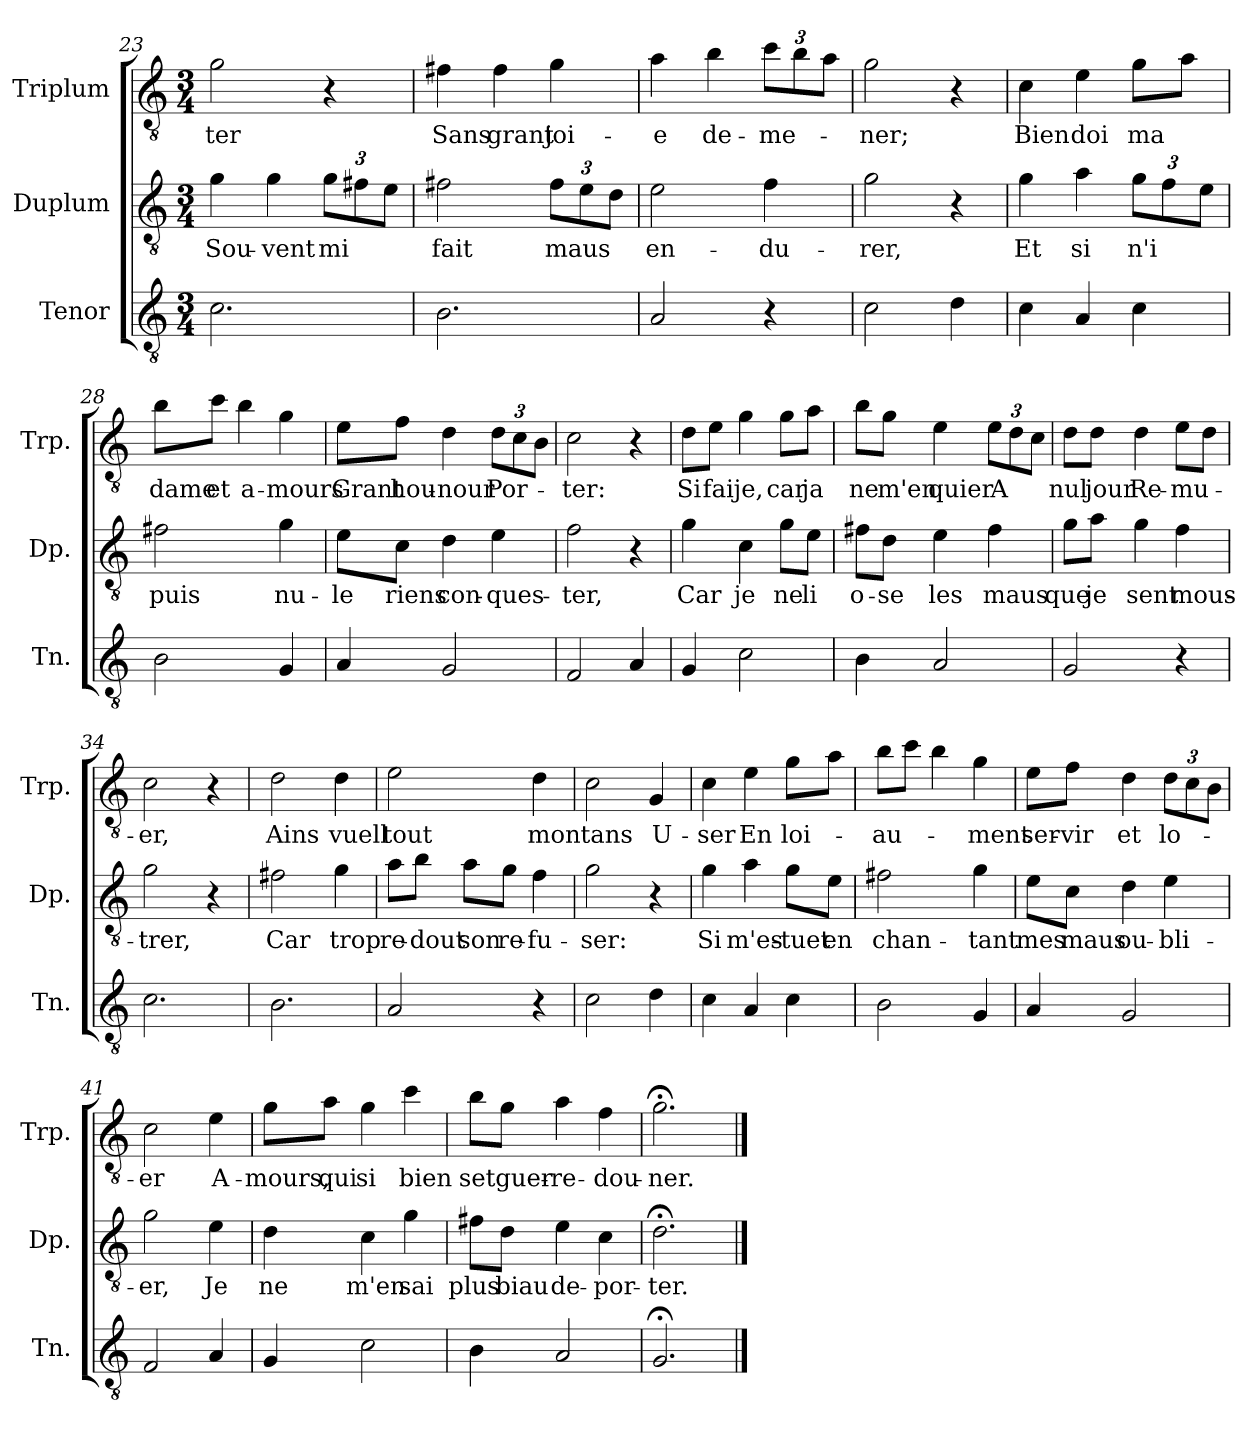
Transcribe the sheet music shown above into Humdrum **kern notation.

**kern	**kern	**text	**kern	**text
*part3	*part2	*part2	*part1	*part1
*staff3	*staff2	*staff2	*staff1	*staff1
*I"Tenor	*I"Duplum	*	*I"Triplum	*
*I'Tn.	*I'Dp.	*	*I'Trp.	*
*clefGv2	*clefGv2	*	*clefGv2	*
*k[]	*k[]	*	*k[]	*
*M3/4	*M3/4	*	*M3/4	*
=23	=23	=23	=23	=23
!	!	!LO:LY:b	!	!LO:LY:b
2.c\	4g\	Sou-	2g\	-ter
!	!	!LO:LY:b	!	!
.	4g\	-vent	.	.
*	*Xbrackettup	*	*	*
!	!	!LO:LY:b	!	!
.	12g\L	mi	4r	.
.	12f#X\	.	.	.
.	12e\J	.	.	.
=24	=24	=24	=24	=24
!	!	!LO:LY:b	!	!LO:LY:b
2.B\	2f#X\	fait	4f#X\	Sans
!	!	!	!	!LO:LY:b
.	.	.	4f#\	grant
!	!	!LO:LY:b	!	!LO:LY:b
.	12f#\L	maus	4g\	joi-
.	12e\	.	.	.
.	12d\J	.	.	.
!!LO:LB:g=z
=25	=25	=25	=25	=25
!	!	!LO:LY:b	!	!LO:LY:b
2A/	2e\	en-	4a\	-e
!	!	!	!	!LO:LY:b
.	.	.	4b\	de-
!	!	!LO:LY:b	!	!
*	*	*	*Xbrackettup	*
!	!	!	!	!LO:LY:b
4r	4f\	-du-	12cc\L	-me-
.	.	.	12b\	.
.	.	.	12a\J	.
=26	=26	=26	=26	=26
!	!	!LO:LY:b	!	!LO:LY:b
2c\	2g\	-rer,	2g\	-ner;
4d\	4r	.	4r	.
=27	=27	=27	=27	=27
!	!	!LO:LY:b	!	!LO:LY:b
4c\	4g\	Et	4c\	Bien
!	!	!LO:LY:b	!	!LO:LY:b
4A/	4a\	si	4e\	doi
!	!	!LO:LY:b	!	!LO:LY:b
4c\	12g\L	n'i	8g\L	ma
.	12f\	.	.	.
.	.	.	8a\J	.
.	12e\J	.	.	.
=28	=28	=28	=28	=28
!	!	!LO:LY:b	!	!LO:LY:b
2B\	2f#X\	puis	8b\L	dame
!	!	!	!	!LO:LY:b
.	.	.	8cc\J	et
!	!	!	!	!LO:LY:b
.	.	.	4b\	a-
!	!	!LO:LY:b	!	!LO:LY:b
4G/	4g\	nu-	4g\	-mours
=29	=29	=29	=29	=29
!	!	!LO:LY:b	!	!LO:LY:b
4A/	8e\L	-le	8e\L	Grant
!	!	!LO:LY:b	!	!LO:LY:b
.	8c\J	riens	8f\J	hou-
!	!	!LO:LY:b	!	!LO:LY:b
2G/	4d\	con-	4d\	-nour
!	!	!LO:LY:b	!	!LO:LY:b
.	4e\	-ques-	12d\L	Por-
.	.	.	12c\	.
.	.	.	12B\J	.
=30	=30	=30	=30	=30
!	!	!LO:LY:b	!	!LO:LY:b
2F/	2f\	-ter,	2c\	-ter:
4A/	4r	.	4r	.
!!LO:LB:g=z
=31	=31	=31	=31	=31
!	!	!LO:LY:b	!	!LO:LY:b
4G/	4g\	Car	8d\L	Si
!	!	!	!	!LO:LY:b
.	.	.	8e\J	fai
!	!	!LO:LY:b	!	!LO:LY:b
2c\	4c\	je	4g\	je,
!	!	!LO:LY:b	!	!LO:LY:b
.	8g\L	ne	8g\L	car
!	!	!LO:LY:b	!	!LO:LY:b
.	8e\J	li	8a\J	ja
=32	=32	=32	=32	=32
!	!	!LO:LY:b	!	!LO:LY:b
4B\	8f#X\L	o-	8b\L	ne
!	!	!LO:LY:b	!	!LO:LY:b
.	8d\J	-se	8g\J	m'en
!	!	!LO:LY:b	!	!LO:LY:b
2A/	4e\	les	4e\	quier
!	!	!LO:LY:b	!	!LO:LY:b
.	4f#i\	maus	12e\L	A
.	.	.	12d\	.
.	.	.	12c\J	.
=33	=33	=33	=33	=33
!	!	!LO:LY:b	!	!LO:LY:b
2G/	8g\L	que	8d\L	nul
!	!	!LO:LY:b	!	!LO:LY:b
.	8a\J	je	8d\J	jour
!	!	!LO:LY:b	!	!LO:LY:b
.	4g\	sent	4d\	Re-
!	!	!LO:LY:b	!	!LO:LY:b
4r	4f\	mous-	8e\L	-mu-
.	.	.	8d\J	.
=34	=34	=34	=34	=34
!	!	!LO:LY:b	!	!LO:LY:b
2.c\	2g\	-trer,	2c\	-er,
.	4r	.	4r	.
=35	=35	=35	=35	=35
!	!	!LO:LY:b	!	!LO:LY:b
2.B\	2f#X\	Car	2d\	Ains
!	!	!LO:LY:b	!	!LO:LY:b
.	4g\	trop	4d\	vuell
=36	=36	=36	=36	=36
!	!	!LO:LY:b	!	!LO:LY:b
2A/	8a\L	re-	2e\	tout
!	!	!LO:LY:b	!	!
.	8b\J	-dout	.	.
!	!	!LO:LY:b	!	!
.	8a\L	son	.	.
!	!	!LO:LY:b	!	!
.	8g\J	re-	.	.
!	!	!LO:LY:b	!	!LO:LY:b
4r	4f\	-fu-	4d\	mon
!!LO:LB:g=z
=37	=37	=37	=37	=37
!	!	!LO:LY:b	!	!LO:LY:b
2c\	2g\	-ser:	2c\	tans
!	!	!	!	!LO:LY:b
4d\	4r	.	4G/	U-
=38	=38	=38	=38	=38
!	!	!LO:LY:b	!	!LO:LY:b
4c\	4g\	Si	4c\	-ser
!	!	!LO:LY:b	!	!LO:LY:b
4A/	4a\	m'es-	4e\	En
!	!	!LO:LY:b	!	!LO:LY:b
4c\	8g\L	-tuet	8g\L	loi-
!	!	!LO:LY:b	!	!
.	8e\J	en	8a\J	.
=39	=39	=39	=39	=39
!	!	!LO:LY:b	!	!LO:LY:b
2B\	2f#X\	chan-	8b\L	-au-
.	.	.	8cc\J	.
.	.	.	4b\	.
!	!	!LO:LY:b	!	!LO:LY:b
4G/	4g\	-tant	4g\	-ment
=40	=40	=40	=40	=40
!	!	!LO:LY:b	!	!LO:LY:b
4A/	8e\L	mes	8e\L	ser-
!	!	!LO:LY:b	!	!LO:LY:b
.	8c\J	maus	8f\J	-vir
!	!	!LO:LY:b	!	!LO:LY:b
2G/	4d\	ou-	4d\	et
!	!	!LO:LY:b	!	!LO:LY:b
.	4e\	-bli-	12d\L	lo-
.	.	.	12c\	.
.	.	.	12B\J	.
=41	=41	=41	=41	=41
!	!	!LO:LY:b	!	!LO:LY:b
2F/	2g\	-er,	2c\	-er
!	!	!LO:LY:b	!	!LO:LY:b
4A/	4e\	Je	4e\	A-
=42	=42	=42	=42	=42
!	!	!LO:LY:b	!	!LO:LY:b
4G/	4d\	ne	8g\L	-mours,
!	!	!	!	!LO:LY:b
.	.	.	8a\J	qui
!	!	!LO:LY:b	!	!LO:LY:b
2c\	4c\	m'en	4g\	si
!	!	!LO:LY:b	!	!LO:LY:b
.	4g\	sai	4cc\	bien
!!LO:LB:g=z
=43	=43	=43	=43	=43
!	!	!LO:LY:b	!	!LO:LY:b
4B\	8f#X\L	plus	8b\L	set
!	!	!LO:LY:b	!	!LO:LY:b
.	8d\J	biau	8g\J	guer-
!	!	!LO:LY:b	!	!LO:LY:b
2A/	4e\	de-	4a\	-re-
!	!	!LO:LY:b	!	!LO:LY:b
.	4c\	-por-	4f\	-dou-
=44	=44	=44	=44	=44
!	!	!LO:LY:b	!	!LO:LY:b
2.G;</	2.d;<\	-ter.	2.g;<\	-ner.
==	==	==	==	==
*-	*-	*-	*-	*-
